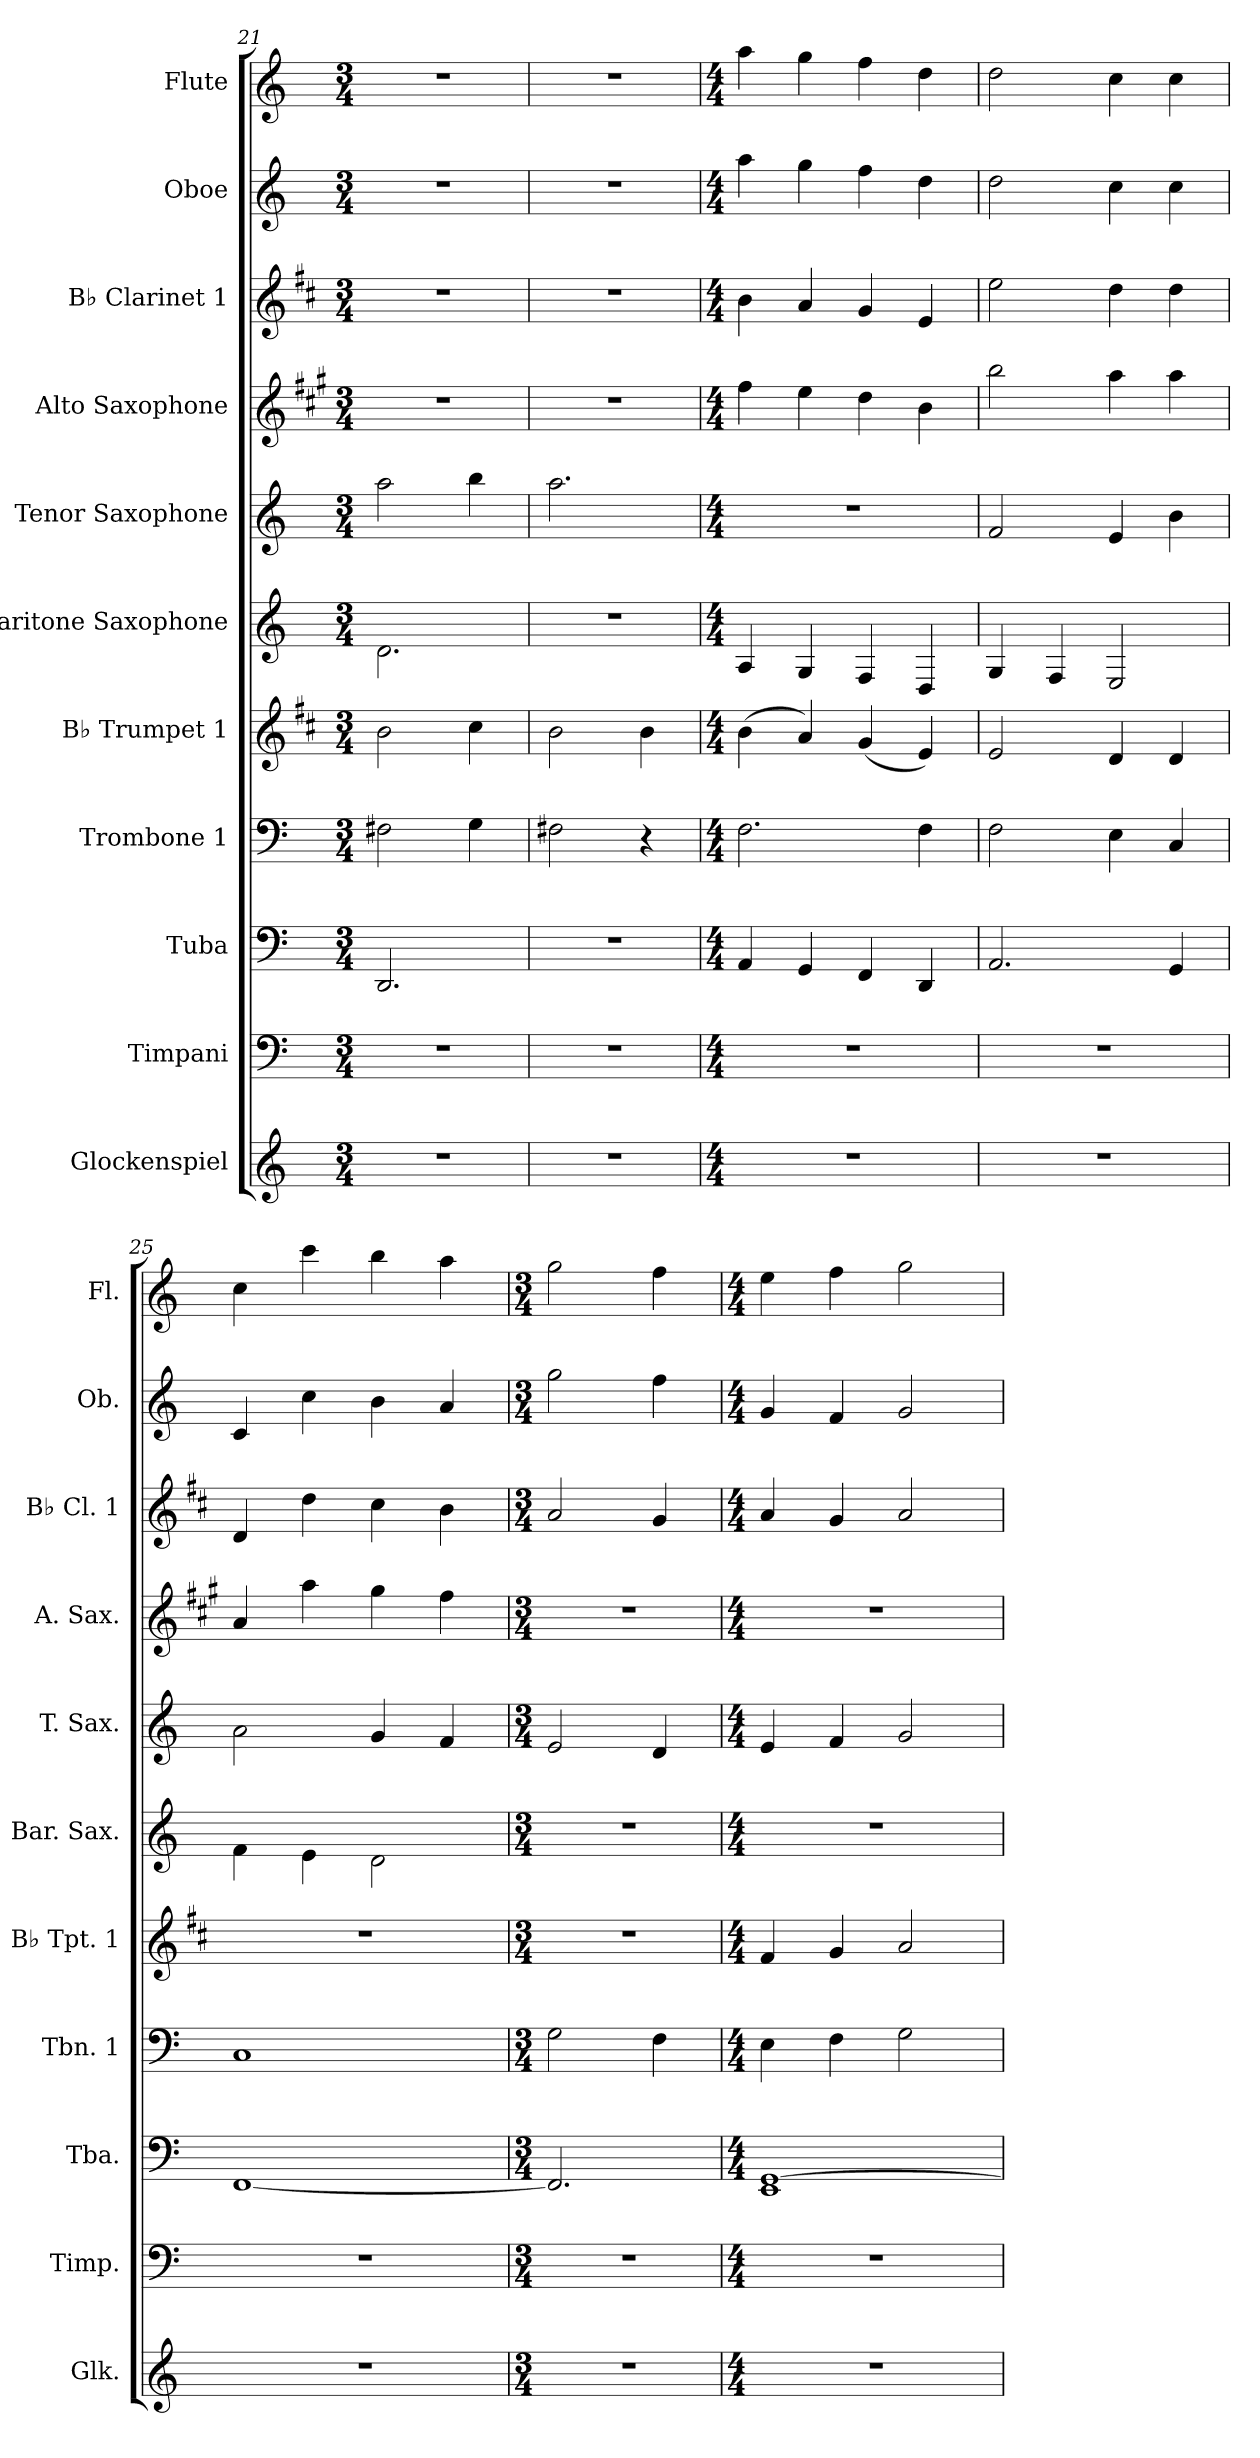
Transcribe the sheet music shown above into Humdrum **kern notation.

**kern	**kern	**kern	**kern	**kern	**kern	**kern	**kern	**kern	**kern	**kern
*part11	*part10	*part9	*part8	*part7	*part6	*part5	*part4	*part3	*part2	*part1
*staff11	*staff10	*staff9	*staff8	*staff7	*staff6	*staff5	*staff4	*staff3	*staff2	*staff1
*I"Glockenspiel	*I"Timpani	*I"Tuba	*I"Trombone 1	*I"B♭ Trumpet 1	*I"Baritone Saxophone	*I"Tenor Saxophone	*I"Alto Saxophone	*I"B♭ Clarinet 1	*I"Oboe	*I"Flute
*I'Glk.	*I'Timp.	*I'Tba.	*I'Tbn. 1	*I'B♭ Tpt. 1	*I'Bar. Sax.	*I'T. Sax.	*I'A. Sax.	*I'B♭ Cl. 1	*I'Ob.	*I'Fl.
*clefG2	*clefF4	*clefF4	*clefF4	*clefG2	*clefG2	*clefG2	*clefG2	*clefG2	*clefG2	*clefG2
*ITrd-14c-24	*	*	*	*ITrd1c2	*ITrd12c21	*ITrd8c14	*ITrd5c9	*ITrd1c2	*	*
*k[]	*k[]	*k[]	*k[]	*k[]	*k[]	*k[]	*k[]	*k[]	*k[]	*k[]
*M3/4	*M3/4	*M3/4	*M3/4	*M3/4	*M3/4	*M3/4	*M3/4	*M3/4	*M3/4	*M3/4
=21	=21	=21	=21	=21	=21	=21	=21	=21	=21	=21
2.r	2.r	2.DD/	2F#X\	2a\	2.D\	2a\	2.r	2.r	2.r	2.r
.	.	.	4G\	4b\	.	4b\	.	.	.	.
=22	=22	=22	=22	=22	=22	=22	=22	=22	=22	=22
2.r	2.r	2.r	2F#X\	2a\	2.r	2.a\	2.r	2.r	2.r	2.r
.	.	.	4r	4a\	.	.	.	.	.	.
=23	=23	=23	=23	=23	=23	=23	=23	=23	=23	=23
*M4/4	*M4/4	*M4/4	*M4/4	*M4/4	*M4/4	*M4/4	*M4/4	*M4/4	*M4/4	*M4/4
1r	1r	4AA/	2.F\	(>4a\	4AA/	1r	4a\	4a\	4aa\	4aa\
.	.	4GG/	.	4g/)	4GG/	.	4g\	4g/	4gg\	4gg\
.	.	4FF/	.	(<4f/	4FF/	.	4f\	4f/	4ff\	4ff\
.	.	4DD/	4F\	4d/)	4DD/	.	4d\	4d/	4dd\	4dd\
=24	=24	=24	=24	=24	=24	=24	=24	=24	=24	=24
1r	1r	2.AA/	2F\	2d/	4GG/	2F/	2dd\	2dd\	2dd\	2dd\
.	.	.	.	.	4FF/	.	.	.	.	.
.	.	.	4E\	4c/	2EE/	4E/	4cc\	4cc\	4cc\	4cc\
.	.	4GG/	4C/	4c/	.	4B\	4cc\	4cc\	4cc\	4cc\
=25	=25	=25	=25	=25	=25	=25	=25	=25	=25	=25
1r	1r	[1FF	1C	1r	4F\	2A\	4c/	4c/	4c/	4cc\
.	.	.	.	.	4E\	.	4cc\	4cc\	4cc\	4ccc\
.	.	.	.	.	2D\	4G/	4b\	4b\	4b\	4bb\
.	.	.	.	.	.	4F/	4a\	4a\	4a/	4aa\
=26	=26	=26	=26	=26	=26	=26	=26	=26	=26	=26
*M3/4	*M3/4	*M3/4	*M3/4	*M3/4	*M3/4	*M3/4	*M3/4	*M3/4	*M3/4	*M3/4
2.r	2.r	2.FF/]	2G\	2.r	2.r	2E/	2.r	2g/	2gg\	2gg\
.	.	.	4F\	.	.	4D/	.	4f/	4ff\	4ff\
=27	=27	=27	=27	=27	=27	=27	=27	=27	=27	=27
*M4/4	*M4/4	*M4/4	*M4/4	*M4/4	*M4/4	*M4/4	*M4/4	*M4/4	*M4/4	*M4/4
1r	1r	1EE [1GG	4E\	4e/	1r	4E/	1r	4g/	4g/	4ee\
.	.	.	4F\	4f/	.	4F/	.	4f/	4f/	4ff\
.	.	.	2G\	2g/	.	2G/	.	2g/	2g/	2gg\
=	=	=	=	=	=	=	=	=	=	=
*-	*-	*-	*-	*-	*-	*-	*-	*-	*-	*-
